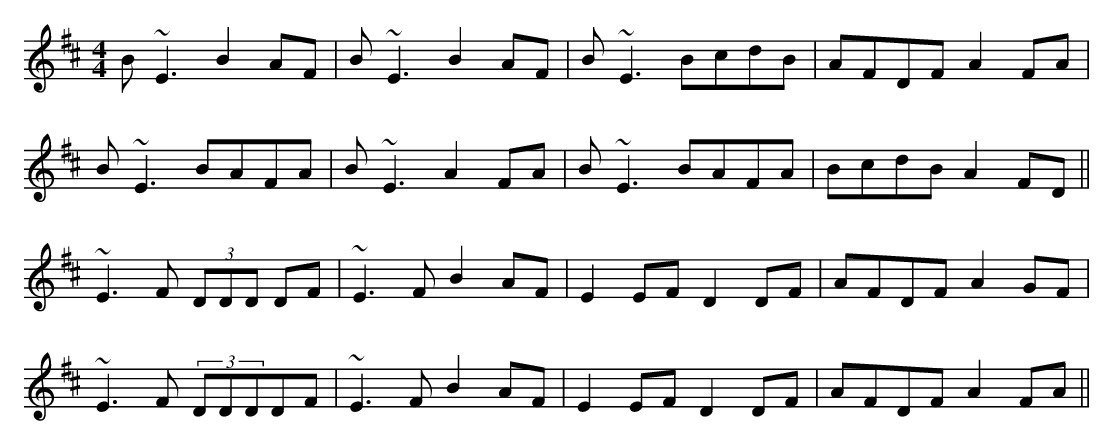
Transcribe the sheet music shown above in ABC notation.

X:1
M:4/4
K:Edor
B~E3 B2AF|B~E3B2AF|B~E3 BcdB| AFDF A2FA|
B~E3 BAFA|B~E3 A2FA|B~E3 BAFA| BcdB A2FD||
~E3F (3DDD DF|~E3F B2 AF|E2 EF D2DF| AFDF A2GF|
~E3F (3DDDDF|~E3F B2 AF|E2EF D2 DF|AFDF A2FA||
